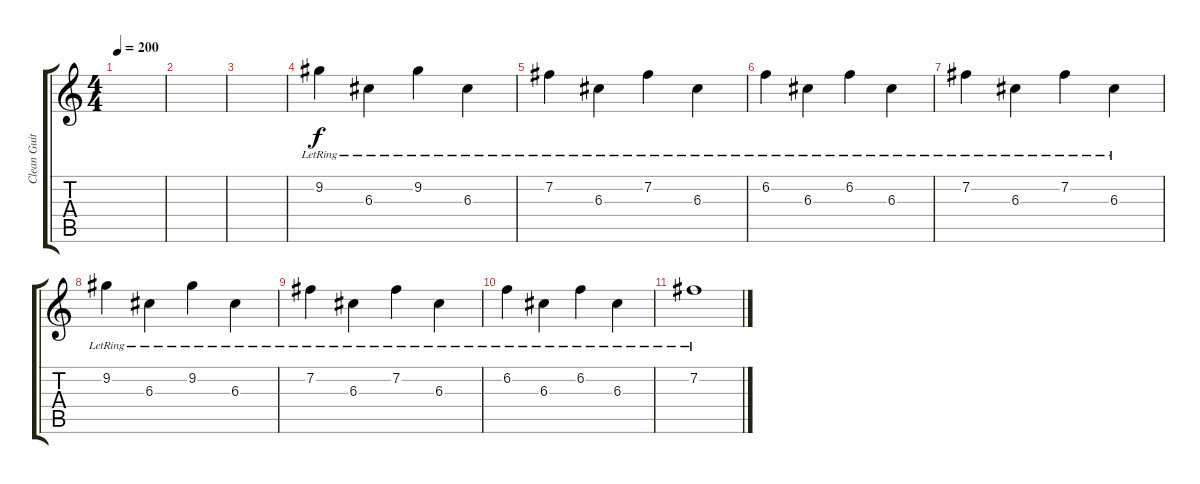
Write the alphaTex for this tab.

\track ("Clean Guitar (Tom)" "Clean Guit") {instrument electricguitarclean}
\staff {score tabs}
\tuning (E4 B3 G3 D3 A2 E2) {hide}
\ts (4 4)
\tempo 200
\clef g2
\ks c
|
|
|
9.2{lr}.4 6.3{lr}.4 9.2{lr}.4 6.3{lr}.4 |
7.2{lr}.4 6.3{lr}.4 7.2{lr}.4 6.3{lr}.4 |
6.2{lr}.4 6.3{lr}.4 6.2{lr}.4 6.3{lr}.4 |
7.2{lr}.4 6.3{lr}.4 7.2{lr}.4 6.3{lr}.4 |
9.2{lr}.4 6.3{lr}.4 9.2{lr}.4 6.3{lr}.4 |
7.2{lr}.4 6.3{lr}.4 7.2{lr}.4 6.3{lr}.4 |
6.2{lr}.4 6.3{lr}.4 6.2{lr}.4 6.3{lr}.4 |
7.2{lr}.1
